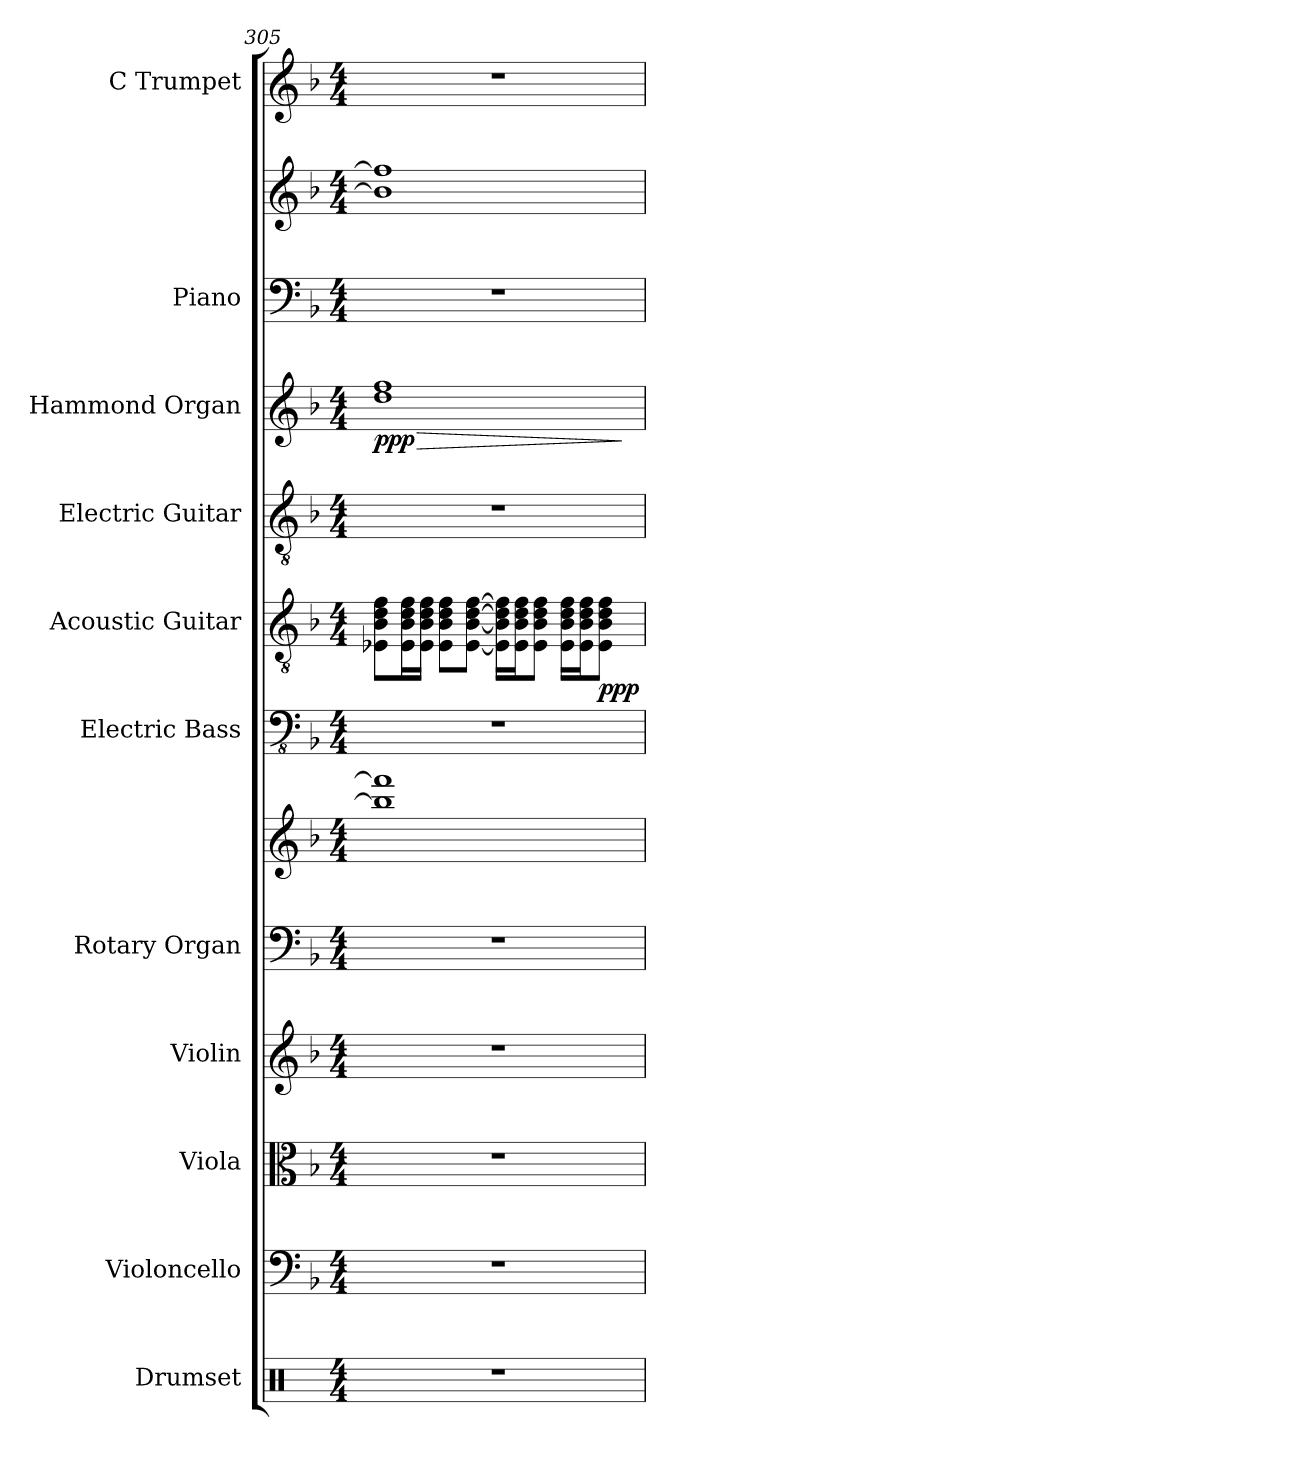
**kern	**kern	**kern	**kern	**kern	**kern	**kern	**kern	**dynam	**kern	**kern	**dynam	**kern	**kern	**kern
*part11	*part10	*part9	*part8	*part7	*part7	*part6	*part5	*part5	*part4	*part3	*part3	*part2	*part2	*part1
*staff13	*staff12	*staff11	*staff10	*staff9	*staff8	*staff7	*staff6	*staff6	*staff5	*staff4	*staff4	*staff3	*staff2	*staff1
*I"Drumset	*I"Violoncello	*I"Viola	*I"Violin	*I"Rotary Organ	*	*I"Electric Bass	*I"Acoustic Guitar	*	*I"Electric Guitar	*I"Hammond Organ	*	*I"Piano	*	*I"C Trumpet
*I'Drs.	*I'Vc.	*I'Vla.	*I'Vln.	*I'Rot. Org.	*	*I'El. B.	*I'Guit.	*	*I'El. Guit.	*I'Hm. Org.	*	*I'Pno.	*	*I'C Tpt.
*clefX	*clefF4	*clefC3	*clefG2	*clefF4	*clefG2	*clefFv4	*clefGv2	*	*clefGv2	*clefG2	*	*clefF4	*clefG2	*clefG2
*k[]	*k[b-]	*k[b-]	*k[b-]	*k[b-]	*k[b-]	*k[b-]	*k[b-]	*	*k[b-]	*k[b-]	*	*k[b-]	*k[b-]	*k[b-]
*M4/4	*M4/4	*M4/4	*M4/4	*M4/4	*M4/4	*M4/4	*M4/4	*	*M4/4	*M4/4	*	*M4/4	*M4/4	*M4/4
=305	=305	=305	=305	=305	=305	=305	=305	=305	=305	=305	=305	=305	=305	=305
!	!	!	!	!	!	!	!	!	!	!	!LO:HP:b	!	!	!
!	!	!	!	!	!	!	!	!	!	!	!LO:DY:n=1:b	!	!	!
1r	1r	1r	1r	1r	1bb-] 1fff]	1r	8E-X\ 8B-\ 8d\ 8f\L	.	1r	1dd 1ff	> ppp	1r	1b-] 1ff]	1r
.	.	.	.	.	.	.	16E-\ 16B-\ 16d\ 16f\L	.	.	.	.	.	.	.
.	.	.	.	.	.	.	16E-\ 16B-\ 16d\ 16f\JJ	.	.	.	.	.	.	.
.	.	.	.	.	.	.	8E-\ 8B-\ 8d\ 8f\L	.	.	.	.	.	.	.
.	.	.	.	.	.	.	[8E-\ [8B-\ [8d\ [8f\J	.	.	.	.	.	.	.
.	.	.	.	.	.	.	16E-\] 16B-\] 16d\] 16f\]LL	.	.	.	.	.	.	.
.	.	.	.	.	.	.	16E-\ 16B-\ 16d\ 16f\J	.	.	.	.	.	.	.
.	.	.	.	.	.	.	8E-\ 8B-\ 8d\ 8f\J	.	.	.	.	.	.	.
.	.	.	.	.	.	.	16E-\ 16B-\ 16d\ 16f\LL	.	.	.	.	.	.	.
.	.	.	.	.	.	.	16E-\ 16B-\ 16d\ 16f\J	.	.	.	.	.	.	.
!	!	!	!	!	!	!	!	!LO:DY:b	!	!	!	!	!	!
.	.	.	.	.	.	.	8E-\ 8B-\ 8d\ 8f\J	ppp	.	.	.	.	.	.
.	.	.	.	.	.	.	.	.	.	.	]	.	.	.
=	=	=	=	=	=	=	=	=	=	=	=	=	=	=
*-	*-	*-	*-	*-	*-	*-	*-	*-	*-	*-	*-	*-	*-	*-
